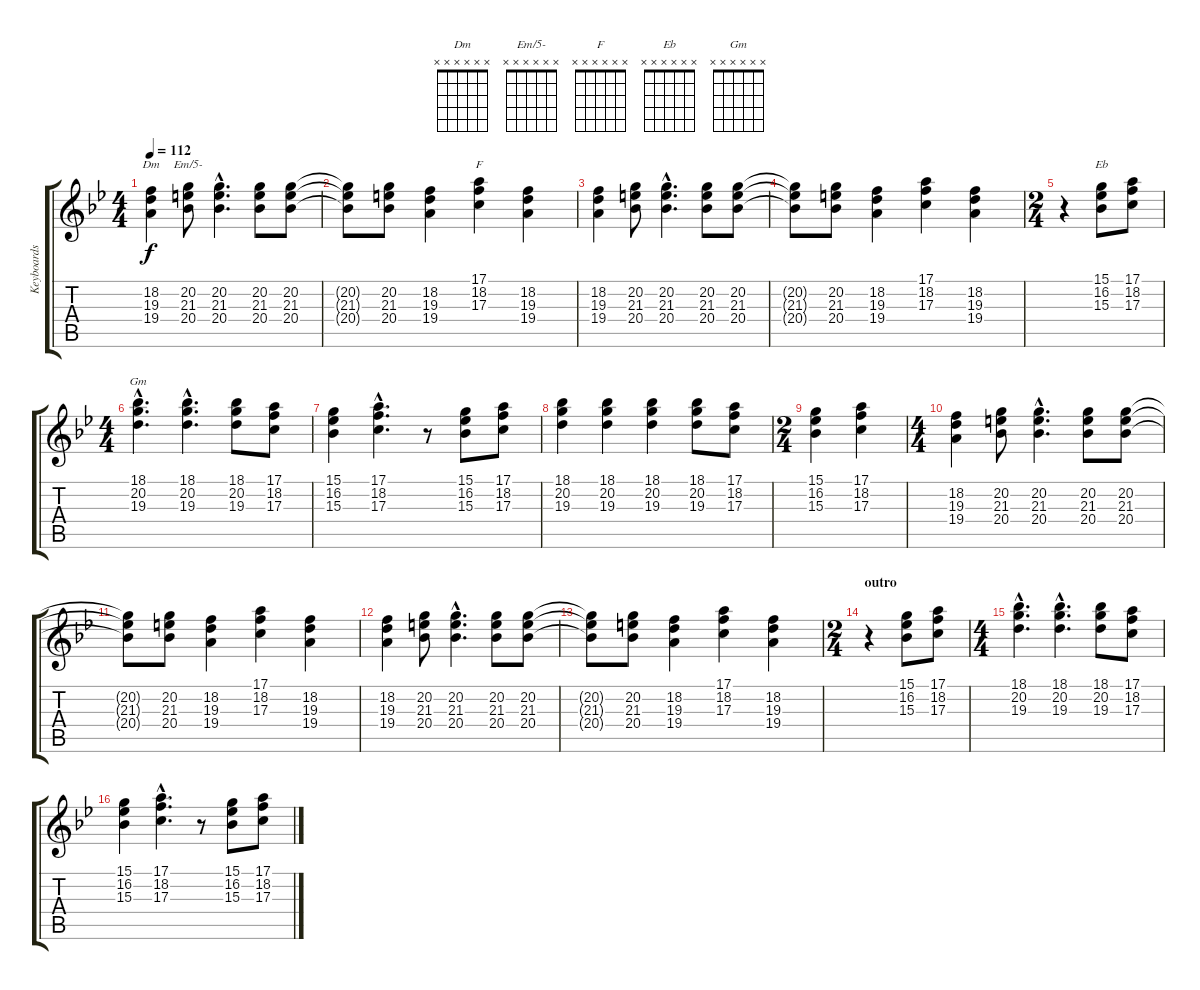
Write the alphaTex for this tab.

\track ("Keyboards (Davies)" "Keyboards ") {instrument synthbrass1}
\staff {score tabs}
\tuning (E4 B3 G3 D3 A2 E2) {hide}
\chord ("Dm" x x x x x x)
\chord ("Em/5-" x x x x x x)
\chord ("F" x x x x x x)
\chord ("Eb" x x x x x x)
\chord ("Gm" x x x x x x)
\ts (4 4)
\tempo 112
\clef g2
\ks bb
(18.2 19.3 19.4).4{ch "Dm" dy f} (20.2 21.3 20.4).8{ch "Em/5-"} (20.2{hac} 21.3{hac} 20.4{hac}).4{d} (20.2 21.3 20.4).8 (20.2 21.3 20.4).8 |
(20.2{t} 21.3{t} 20.4{t}).8 (20.2 21.3 20.4).8 (18.2 19.3 19.4).4 (17.1 18.2 17.3).4{ch "F"} (18.2 19.3 19.4).4 |
(18.2 19.3 19.4).4 (20.2 21.3 20.4).8 (20.2{hac} 21.3{hac} 20.4{hac}).4{d} (20.2 21.3 20.4).8 (20.2 21.3 20.4).8 |
(20.2{t} 21.3{t} 20.4{t}).8 (20.2 21.3 20.4).8 (18.2 19.3 19.4).4 (17.1 18.2 17.3).4 (18.2 19.3 19.4).4 |
\ts (2 4)
r.4 (15.1 16.2 15.3).8{ch "Eb"} (17.1 18.2 17.3).8 |
\ts (4 4)
(18.1{hac} 20.2{hac} 19.3{hac}).4{d ch "Gm"} (18.1{hac} 20.2{hac} 19.3{hac}).4{d} (18.1 20.2 19.3).8 (17.1 18.2 17.3).8 |
(15.1 16.2 15.3).4 (17.1{hac} 18.2{hac} 17.3{hac}).4{d} r.8 (15.1 16.2 15.3).8 (17.1 18.2 17.3).8 |
(18.1 20.2 19.3).4 (18.1 20.2 19.3).4 (18.1 20.2 19.3).4 (18.1 20.2 19.3).8 (17.1 18.2 17.3).8 |
\ts (2 4)
(15.1 16.2 15.3).4 (17.1 18.2 17.3).4 |
\ts (4 4)
(18.2 19.3 19.4).4 (20.2 21.3 20.4).8 (20.2{hac} 21.3{hac} 20.4{hac}).4{d} (20.2 21.3 20.4).8 (20.2 21.3 20.4).8 |
(20.2{t} 21.3{t} 20.4{t}).8 (20.2 21.3 20.4).8 (18.2 19.3 19.4).4 (17.1 18.2 17.3).4 (18.2 19.3 19.4).4 |
(18.2 19.3 19.4).4 (20.2 21.3 20.4).8 (20.2{hac} 21.3{hac} 20.4{hac}).4{d} (20.2 21.3 20.4).8 (20.2 21.3 20.4).8 |
(20.2{t} 21.3{t} 20.4{t}).8 (20.2 21.3 20.4).8 (18.2 19.3 19.4).4 (17.1 18.2 17.3).4 (18.2 19.3 19.4).4 |
\ts (2 4)
\section ("" "outro")
r.4 (15.1 16.2 15.3).8 (17.1 18.2 17.3).8 |
\ts (4 4)
(18.1{hac} 20.2{hac} 19.3{hac}).4{d} (18.1{hac} 20.2{hac} 19.3{hac}).4{d} (18.1 20.2 19.3).8 (17.1 18.2 17.3).8 |
(15.1 16.2 15.3).4 (17.1{hac} 18.2{hac} 17.3{hac}).4{d} r.8 (15.1 16.2 15.3).8 (17.1 18.2 17.3).8
